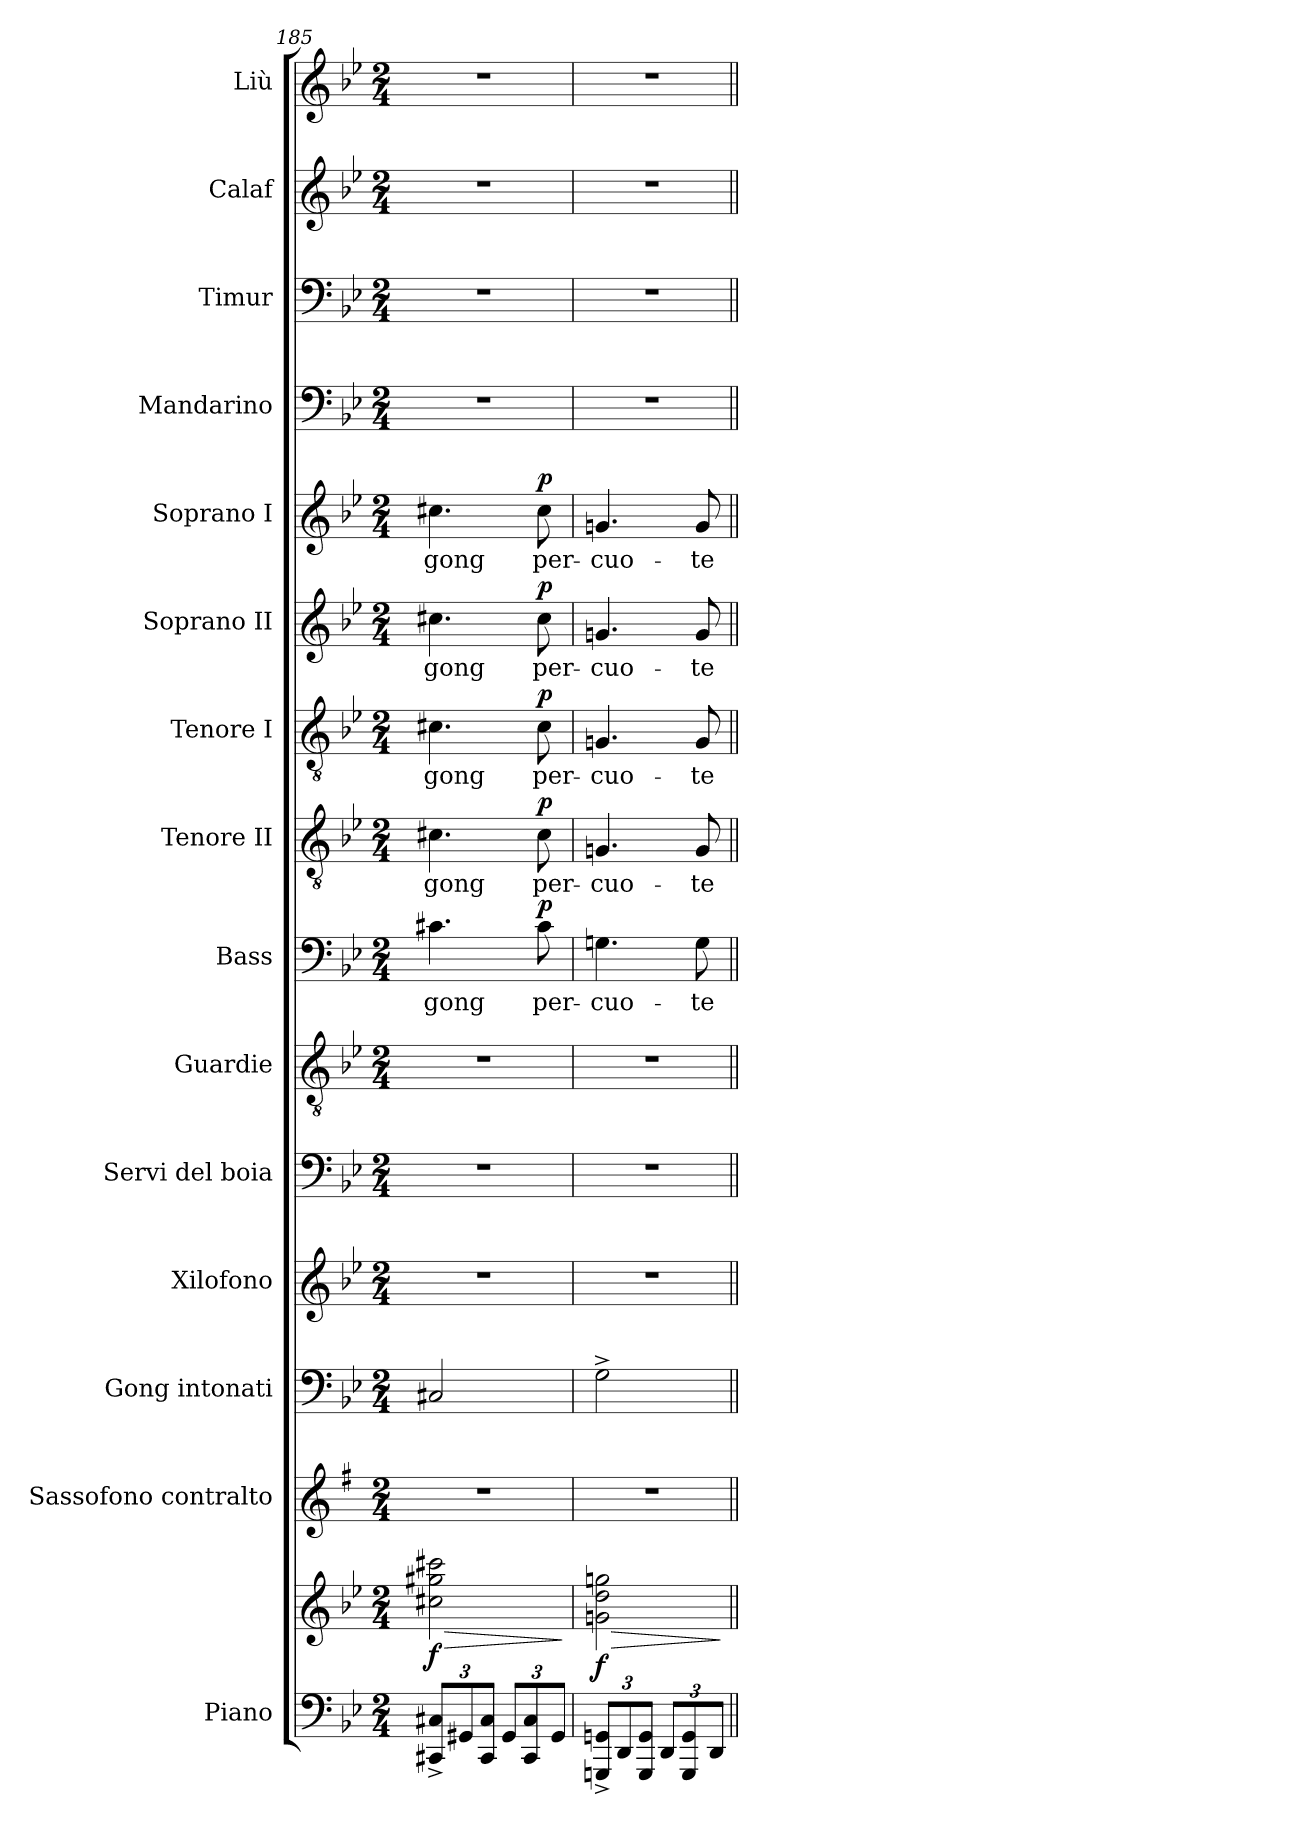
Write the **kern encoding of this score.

**kern	**kern	**dynam	**kern	**kern	**kern	**kern	**kern	**kern	**text	**dynam	**kern	**text	**dynam	**kern	**text	**dynam	**kern	**text	**dynam	**kern	**text	**dynam	**kern	**kern	**kern	**kern
*part15	*part15	*part15	*part14	*part13	*part12	*part11	*part10	*part9	*part9	*part9	*part8	*part8	*part8	*part7	*part7	*part7	*part6	*part6	*part6	*part5	*part5	*part5	*part4	*part3	*part2	*part1
*staff16	*staff15	*staff15/16	*staff14	*staff13	*staff12	*staff11	*staff10	*staff9	*staff9	*staff9	*staff8	*staff8	*staff8	*staff7	*staff7	*staff7	*staff6	*staff6	*staff6	*staff5	*staff5	*staff5	*staff4	*staff3	*staff2	*staff1
*I"Piano	*	*	*I"Sassofono contralto	*I"Gong intonati	*I"Xilofono	*I"Servi del boia	*I"Guardie	*I"Bass	*	*	*I"Tenore II	*	*	*I"Tenore I	*	*	*I"Soprano II	*	*	*I"Soprano I	*	*	*I"Mandarino	*I"Timur	*I"Calaf	*I"Liù
*I'Pno.	*	*	*	*I'Gong int.	*I'Xil.	*I'Ser.B.	*I'G.	*I'B.	*	*	*I'T. II	*	*	*I'T. I	*	*	*I'S. II	*	*	*I'S. I	*	*	*I'M.	*I'T.	*I'C.	*I'L.
*clefF4	*clefG2	*	*clefG2	*clefF4	*clefG2	*clefF4	*clefGv2	*clefF4	*	*	*clefGv2	*	*	*clefGv2	*	*	*clefG2	*	*	*clefG2	*	*	*clefF4	*clefF4	*clefG2	*clefG2
*	*	*	*ITrd5c9	*	*ITrd-7c-12	*	*	*	*	*	*	*	*	*	*	*	*	*	*	*	*	*	*	*	*	*
*k[b-e-]	*k[b-e-]	*	*k[b-e-]	*k[b-e-]	*k[b-e-]	*k[b-e-]	*k[b-e-]	*k[b-e-]	*	*	*k[b-e-]	*	*	*k[b-e-]	*	*	*k[b-e-]	*	*	*k[b-e-]	*	*	*k[b-e-]	*k[b-e-]	*k[b-e-]	*k[b-e-]
*M2/4	*M2/4	*	*M2/4	*M2/4	*M2/4	*M2/4	*M2/4	*M2/4	*	*	*M2/4	*	*	*M2/4	*	*	*M2/4	*	*	*M2/4	*	*	*M2/4	*M2/4	*M2/4	*M2/4
*Xbrackettup	*	*	*	*	*	*	*	*	*	*	*	*	*	*	*	*	*	*	*	*	*	*	*	*	*	*
=185	=185	=185	=185	=185	=185	=185	=185	=185	=185	=185	=185	=185	=185	=185	=185	=185	=185	=185	=185	=185	=185	=185	=185	=185	=185	=185
!	!	!LO:HP:b	!	!	!	!	!	!	!LO:LY:b	!	!	!LO:LY:b	!	!	!LO:LY:b	!	!	!LO:LY:b	!	!	!LO:LY:b	!	!	!	!	!
!	!	!LO:DY:n=1:b	!	!	!	!	!	!	!	!	!	!	!	!	!	!	!	!	!	!	!	!	!	!	!	!
12CC#X/^ 12C#X/^L	2cc#X\ 2gg#X\ 2ccc#X\	> f	2r	2C#X/	2r	2r	2r	4.c#X\	gong	.	4.c#X\	gong	.	4.c#X\	gong	.	4.cc#X\	gong	.	4.cc#X\	gong	.	2r	2r	2r	2r
12GG#X/	.	.	.	.	.	.	.	.	.	.	.	.	.	.	.	.	.	.	.	.	.	.	.	.	.	.
12CC#/ 12C#/J	.	.	.	.	.	.	.	.	.	.	.	.	.	.	.	.	.	.	.	.	.	.	.	.	.	.
12GG#/L	.	.	.	.	.	.	.	.	.	.	.	.	.	.	.	.	.	.	.	.	.	.	.	.	.	.
12CC#/ 12C#/	.	.	.	.	.	.	.	.	.	.	.	.	.	.	.	.	.	.	.	.	.	.	.	.	.	.
!	!	!	!	!	!	!	!	!	!LO:LY:b	!LO:DY:a	!	!LO:LY:b	!LO:DY:a	!	!LO:LY:b	!LO:DY:a	!	!LO:LY:b	!LO:DY:a	!	!LO:LY:b	!LO:DY:a	!	!	!	!
.	.	.	.	.	.	.	.	8c#\	per-	p	8c#\	per-	p	8c#\	per-	p	8cc#\	per-	p	8cc#\	per-	p	.	.	.	.
12GG#/J	.	.	.	.	.	.	.	.	.	.	.	.	.	.	.	.	.	.	.	.	.	.	.	.	.	.
.	.	]	.	.	.	.	.	.	.	.	.	.	.	.	.	.	.	.	.	.	.	.	.	.	.	.
=186	=186	=186	=186	=186	=186	=186	=186	=186	=186	=186	=186	=186	=186	=186	=186	=186	=186	=186	=186	=186	=186	=186	=186	=186	=186	=186
!	!	!LO:HP:b	!	!	!	!	!	!	!LO:LY:b	!	!	!LO:LY:b	!	!	!LO:LY:b	!	!	!LO:LY:b	!	!	!LO:LY:b	!	!	!	!	!
!	!	!LO:DY:n=1:b	!	!	!	!	!	!	!	!	!	!	!	!	!	!	!	!	!	!	!	!	!	!	!	!
12GGGn/^ 12GGn/^L	2gn\ 2dd\ 2ggn\	> f	2r	2G^\	2r	2r	2r	4.Gn\	-cuo-	.	4.Gn/	-cuo-	.	4.Gn/	-cuo-	.	4.gn/	-cuo-	.	4.gn/	-cuo-	.	2r	2r	2r	2r
12DD/	.	.	.	.	.	.	.	.	.	.	.	.	.	.	.	.	.	.	.	.	.	.	.	.	.	.
12GGG/ 12GG/J	.	.	.	.	.	.	.	.	.	.	.	.	.	.	.	.	.	.	.	.	.	.	.	.	.	.
12DD/L	.	.	.	.	.	.	.	.	.	.	.	.	.	.	.	.	.	.	.	.	.	.	.	.	.	.
12GGG/ 12GG/	.	.	.	.	.	.	.	.	.	.	.	.	.	.	.	.	.	.	.	.	.	.	.	.	.	.
!	!	!	!	!	!	!	!	!	!LO:LY:b	!	!	!LO:LY:b	!	!	!LO:LY:b	!	!	!LO:LY:b	!	!	!LO:LY:b	!	!	!	!	!
.	.	.	.	.	.	.	.	8G\	-te-	.	8G/	-te-	.	8G/	-te-	.	8g/	-te-	.	8g/	-te-	.	.	.	.	.
12DD/J	.	.	.	.	.	.	.	.	.	.	.	.	.	.	.	.	.	.	.	.	.	.	.	.	.	.
.	.	]	.	.	.	.	.	.	.	.	.	.	.	.	.	.	.	.	.	.	.	.	.	.	.	.
=||	=||	=||	=||	=||	=||	=||	=||	=||	=||	=||	=||	=||	=||	=||	=||	=||	=||	=||	=||	=||	=||	=||	=||	=||	=||	=||
*-	*-	*-	*-	*-	*-	*-	*-	*-	*-	*-	*-	*-	*-	*-	*-	*-	*-	*-	*-	*-	*-	*-	*-	*-	*-	*-
